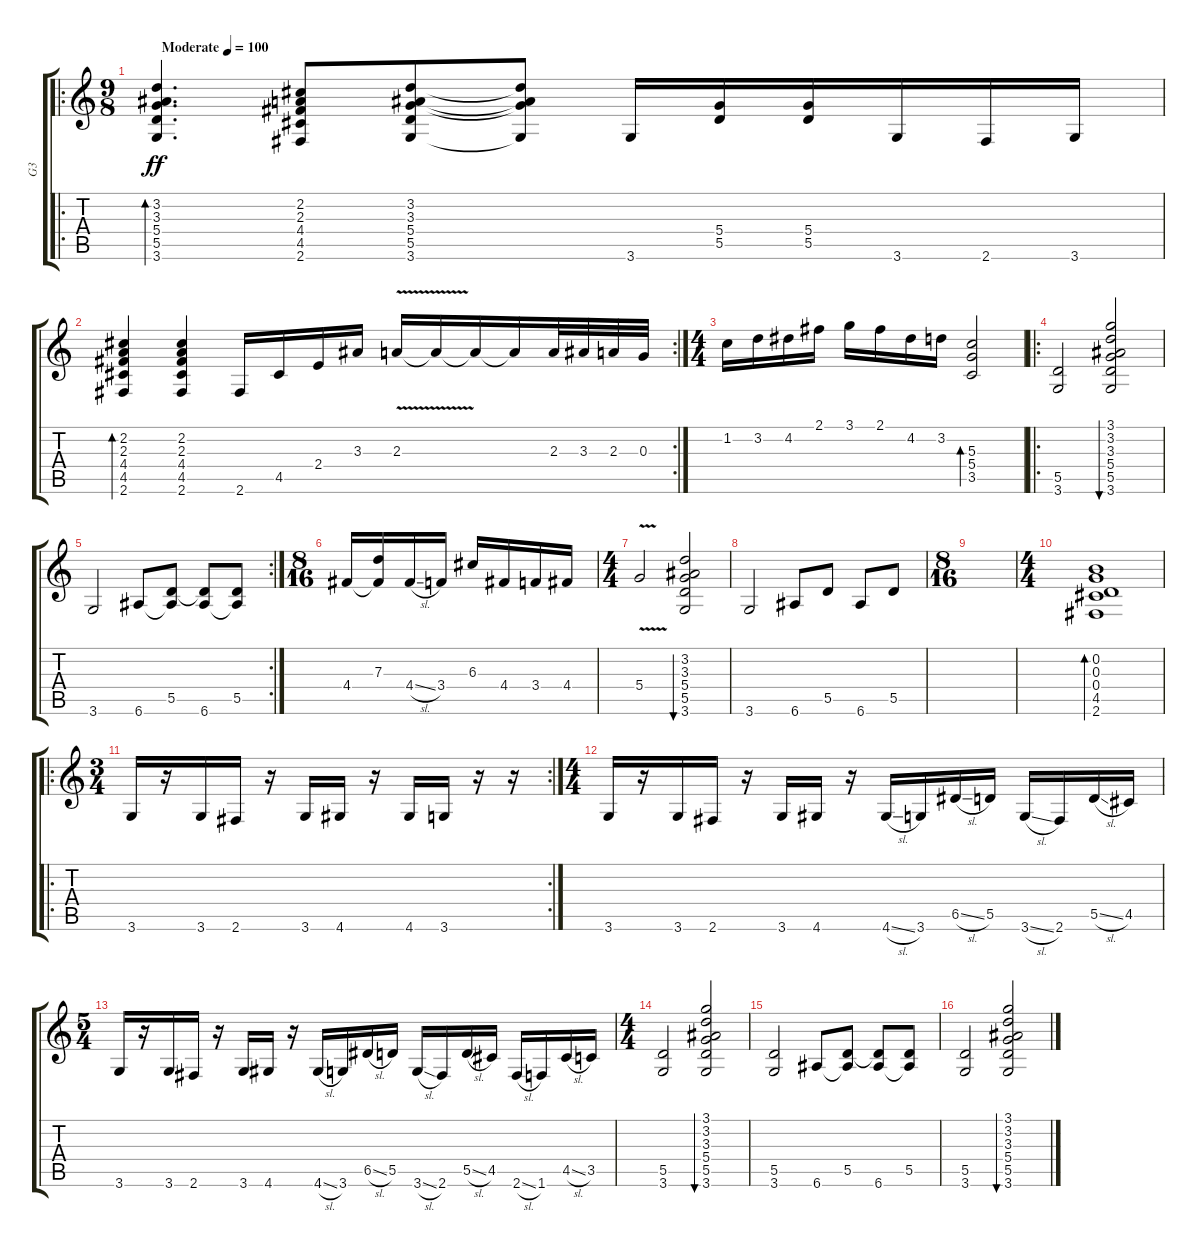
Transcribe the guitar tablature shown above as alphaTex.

\track ("G3" "G3") {instrument acousticguitarsteel}
\staff {score tabs}
\tuning (E4 B3 G3 D3 A2 E2) {hide}
\ro
\ts (9 8)
\tempo (100 "Moderate")
\clef g2
\ks c
(3.2 3.3 5.4 5.5 3.6).4{d bd 480 dy ff instrument acousticguitarsteel} (2.2 2.3 4.4 4.5 2.6).8 (3.2 3.3 5.4 5.5 3.6).8 (3.2{t} 3.3{t} 5.4{t} 3.6{t}).8 3.6.16 (5.4 5.5).16 (5.4 5.5).16 3.6.16 2.6.16 3.6.16 |
\rc 2
(2.2 2.3 4.4 4.5 2.6).4{bd 480} (2.2 2.3 4.4 4.5 2.6).4 2.6.16 4.5.16 2.4.16 3.3.16 2.3{v}.16 2.3{t}.16 2.3{t}.16 2.3{t}.16 2.3.32 3.3.32 2.3.32 0.3.32 |
\ts (4 4)
1.2.16 3.2.16 4.2.16 2.1.16 3.1.16 2.1.16 4.2.16 3.2.16 (5.3 5.4 3.5).2{bd 480} |
\ro
(5.5 3.6).2 (3.1 3.2 3.3 5.4 5.5 3.6).2{bu 480} |
\rc 2
3.6.2 6.6.8 (5.5 6.6{t}).8 (5.5{t} 6.6).8 (5.5 6.6{t}).8 |
\ts (8 16)
4.4.16 (7.3 4.4{t}).16 4.4{sl}.16 3.4.16 6.3.16 4.4.16 3.4.16 4.4.16 |
\ts (4 4)
5.4{v}.2 (3.2 3.3 5.4 5.5 3.6).2{bu 480} |
3.6.2 6.6.8 5.5.8 6.6.8 5.5.8 |
\ts (8 16)
|
\ts (4 4)
(0.2 0.3 0.4 4.5 2.6).1{bd 480} |
\ro
\rc 2
\ts (3 4)
3.6.16 r.16 3.6.16 2.6.16 r.16 3.6.16 4.6.16 r.16 4.6.16 3.6.16 r.16 r.16 |
\ts (4 4)
3.6.16 r.16 3.6.16 2.6.16 r.16 3.6.16 4.6.16 r.16 4.6{sl}.16 3.6.16 6.5{sl}.16 5.5.16 3.6{sl}.16 2.6.16 5.5{sl}.16 4.5.16 |
\ts (5 4)
3.6.16 r.16 3.6.16 2.6.16 r.16 3.6.16 4.6.16 r.16 4.6{sl}.16 3.6.16 6.5{sl}.16 5.5.16 3.6{sl}.16 2.6.16 5.5{sl}.16 4.5.16 2.6{sl}.16 1.6.16 4.5{sl}.16 3.5.16 |
\ts (4 4)
(5.5 3.6).2 (3.1 3.2 3.3 5.4 5.5 3.6).2{bu 480} |
(5.5 3.6).2 6.6.8 (5.5 6.6{t}).8 (5.5{t} 6.6).8 (5.5 6.6{t}).8 |
(5.5 3.6).2 (3.1 3.2 3.3 5.4 5.5 3.6).2{bu 480}
